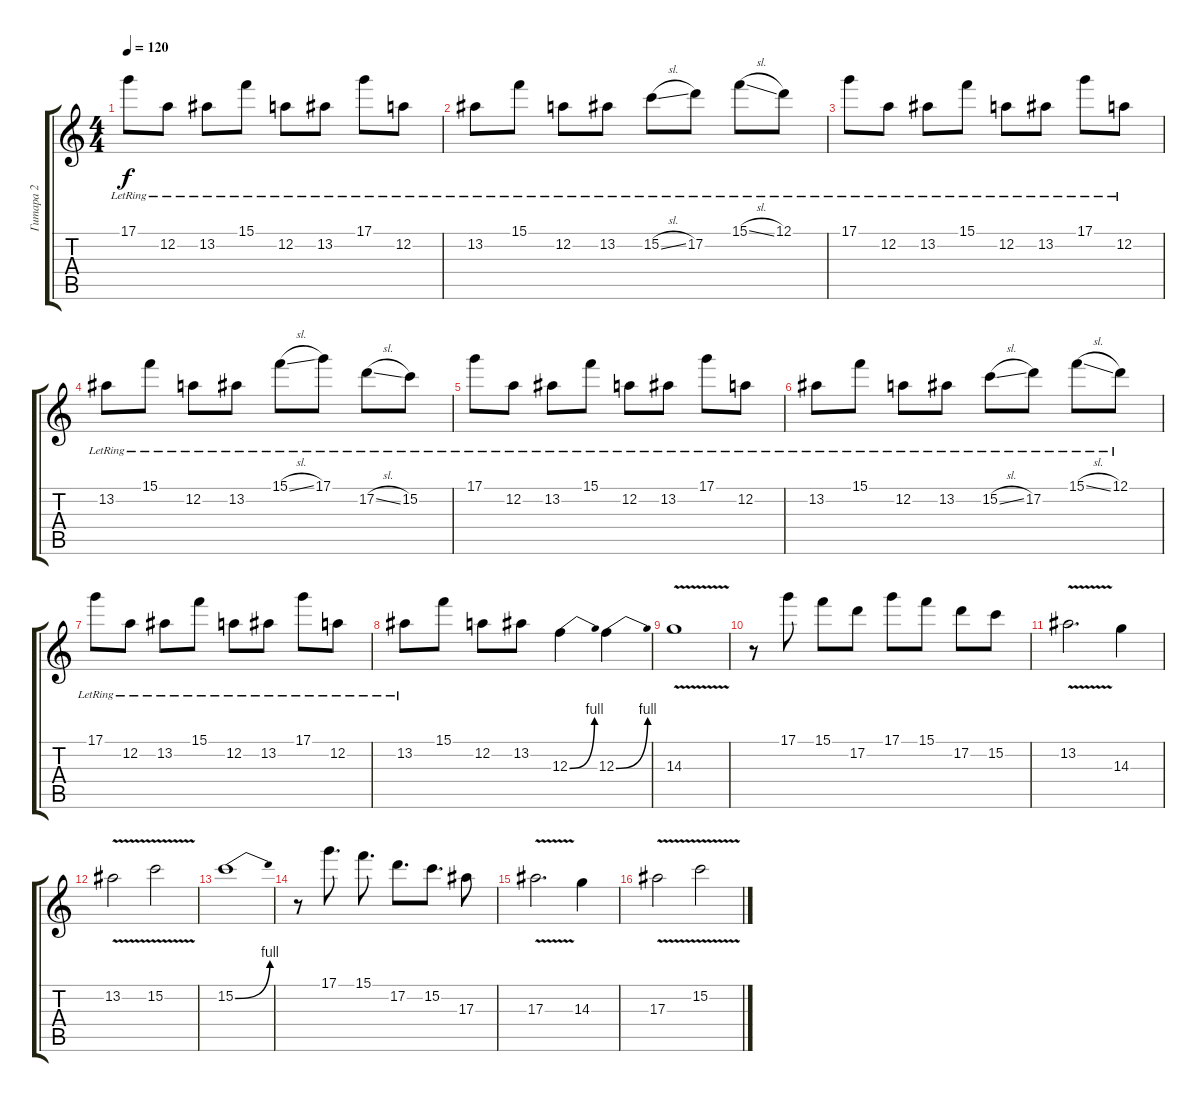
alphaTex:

\track ("Гитара 2" "Гитара 2") {instrument overdrivenguitar}
\staff {score tabs}
\tuning (D4 A3 F3 C3 G2 D2) {hide}
\ts (4 4)
\tempo 120
\clef g2
\ks c
17.1{lr}.8{dy f} 12.2{lr}.8 13.2{lr}.8 15.1{lr}.8 12.2{lr}.8 13.2{lr}.8 17.1{lr}.8 12.2{lr}.8 |
13.2{lr}.8 15.1{lr}.8 12.2{lr}.8 13.2{lr}.8 15.2{sl lr}.8 17.2{lr}.8 15.1{sl lr}.8 12.1{lr}.8 |
17.1{lr}.8 12.2{lr}.8 13.2{lr}.8 15.1{lr}.8 12.2{lr}.8 13.2{lr}.8 17.1{lr}.8 12.2{lr}.8 |
13.2{lr}.8 15.1{lr}.8 12.2{lr}.8 13.2{lr}.8 15.1{sl lr}.8 17.1{lr}.8 17.2{sl lr}.8 15.2{lr}.8 |
17.1{lr}.8 12.2{lr}.8 13.2{lr}.8 15.1{lr}.8 12.2{lr}.8 13.2{lr}.8 17.1{lr}.8 12.2{lr}.8 |
13.2{lr}.8 15.1{lr}.8 12.2{lr}.8 13.2{lr}.8 15.2{sl lr}.8 17.2{lr}.8 15.1{sl lr}.8 12.1{lr}.8 |
17.1{lr}.8 12.2{lr}.8 13.2{lr}.8 15.1{lr}.8 12.2{lr}.8 13.2{lr}.8 17.1{lr}.8 12.2{lr}.8 |
13.2{lr}.8 15.1.8 12.2.8 13.2.8 12.3{be (bend 0 0 60 4)}.4{volume 14 instrument overdrivenguitar} 12.3{be (bend 0 0 60 4)}.4 |
14.3{v}.1 |
r.8 17.1.8 15.1.8 17.2.8 17.1.8 15.1.8 17.2.8 15.2.8 |
13.2{v}.2{d} 14.3.4 |
13.2{v}.2 15.2{v}.2 |
15.2{be (bend 0 0 60 4)}.1 |
r.8 17.1.8{d} 15.1.8{d} 17.2.8{d} 15.2.8{d} 17.3.8 |
17.3{v}.2{d} 14.3.4 |
17.3{v}.2 15.2{v}.2
